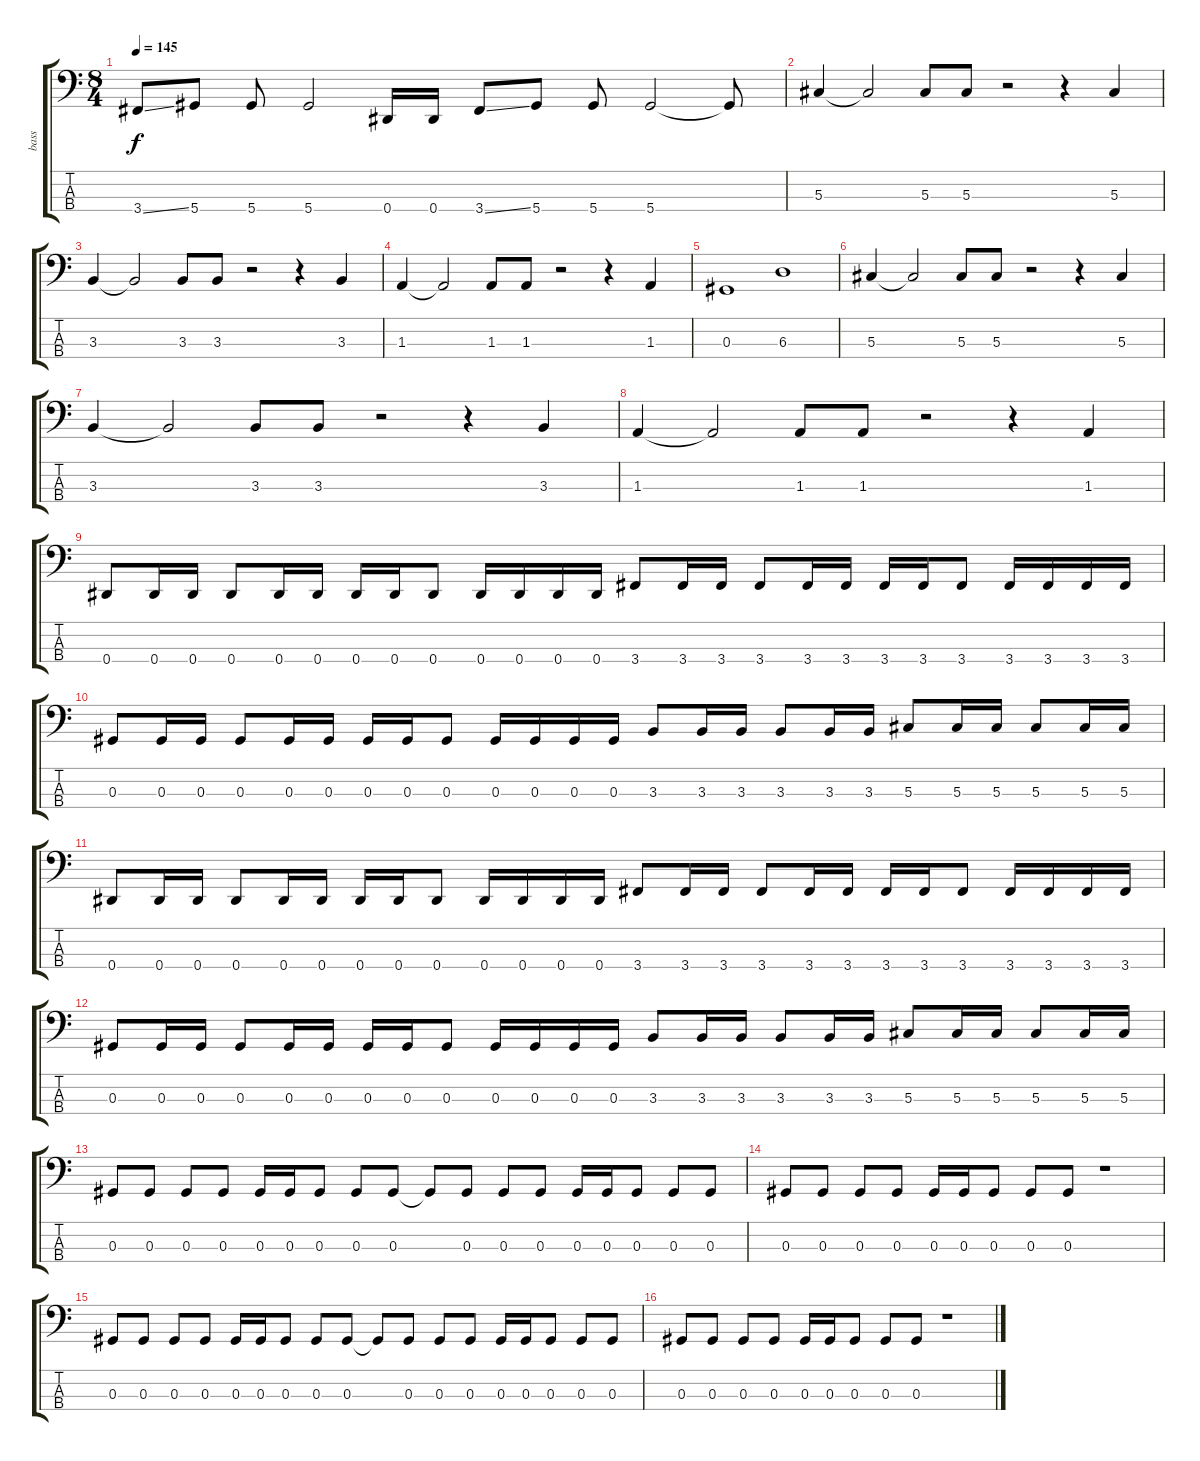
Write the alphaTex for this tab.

\track ("bass" "bass") {instrument electricbassfinger}
\staff {score tabs}
\tuning (Gb2 Db2 Ab1 Eb1) {hide}
\ts (8 4)
\tempo 145
\clef f4
\ks c
3.4{ss}.8{dy f} 5.4.8 5.4.8 5.4.2 0.4.16 0.4.16 3.4{ss}.8 5.4.8 5.4.8 5.4.2 5.4{t}.8 |
5.3.4 5.3{t}.2 5.3.8 5.3.8 r.2 r.4 5.3.4 |
3.3.4 3.3{t}.2 3.3.8 3.3.8 r.2 r.4 3.3.4 |
1.3.4 1.3{t}.2 1.3.8 1.3.8 r.2 r.4 1.3.4 |
0.3.1 6.3.1 |
5.3.4 5.3{t}.2 5.3.8 5.3.8 r.2 r.4 5.3.4 |
3.3.4 3.3{t}.2 3.3.8 3.3.8 r.2 r.4 3.3.4 |
1.3.4 1.3{t}.2 1.3.8 1.3.8 r.2 r.4 1.3.4 |
0.4.8 0.4.16 0.4.16 0.4.8 0.4.16 0.4.16 0.4.16 0.4.16 0.4.8 0.4.16 0.4.16 0.4.16 0.4.16 3.4.8 3.4.16 3.4.16 3.4.8 3.4.16 3.4.16 3.4.16 3.4.16 3.4.8 3.4.16 3.4.16 3.4.16 3.4.16 |
0.3.8 0.3.16 0.3.16 0.3.8 0.3.16 0.3.16 0.3.16 0.3.16 0.3.8 0.3.16 0.3.16 0.3.16 0.3.16 3.3.8 3.3.16 3.3.16 3.3.8 3.3.16 3.3.16 5.3.8 5.3.16 5.3.16 5.3.8 5.3.16 5.3.16 |
0.4.8 0.4.16 0.4.16 0.4.8 0.4.16 0.4.16 0.4.16 0.4.16 0.4.8 0.4.16 0.4.16 0.4.16 0.4.16 3.4.8 3.4.16 3.4.16 3.4.8 3.4.16 3.4.16 3.4.16 3.4.16 3.4.8 3.4.16 3.4.16 3.4.16 3.4.16 |
0.3.8 0.3.16 0.3.16 0.3.8 0.3.16 0.3.16 0.3.16 0.3.16 0.3.8 0.3.16 0.3.16 0.3.16 0.3.16 3.3.8 3.3.16 3.3.16 3.3.8 3.3.16 3.3.16 5.3.8 5.3.16 5.3.16 5.3.8 5.3.16 5.3.16 |
0.3.8 0.3.8 0.3.8 0.3.8 0.3.16 0.3.16 0.3.8 0.3.8 0.3.8 0.3{t}.8 0.3.8 0.3.8 0.3.8 0.3.16 0.3.16 0.3.8 0.3.8 0.3.8 |
0.3.8 0.3.8 0.3.8 0.3.8 0.3.16 0.3.16 0.3.8 0.3.8 0.3.8 r.1 |
0.3.8 0.3.8 0.3.8 0.3.8 0.3.16 0.3.16 0.3.8 0.3.8 0.3.8 0.3{t}.8 0.3.8 0.3.8 0.3.8 0.3.16 0.3.16 0.3.8 0.3.8 0.3.8 |
0.3.8 0.3.8 0.3.8 0.3.8 0.3.16 0.3.16 0.3.8 0.3.8 0.3.8 r.1
